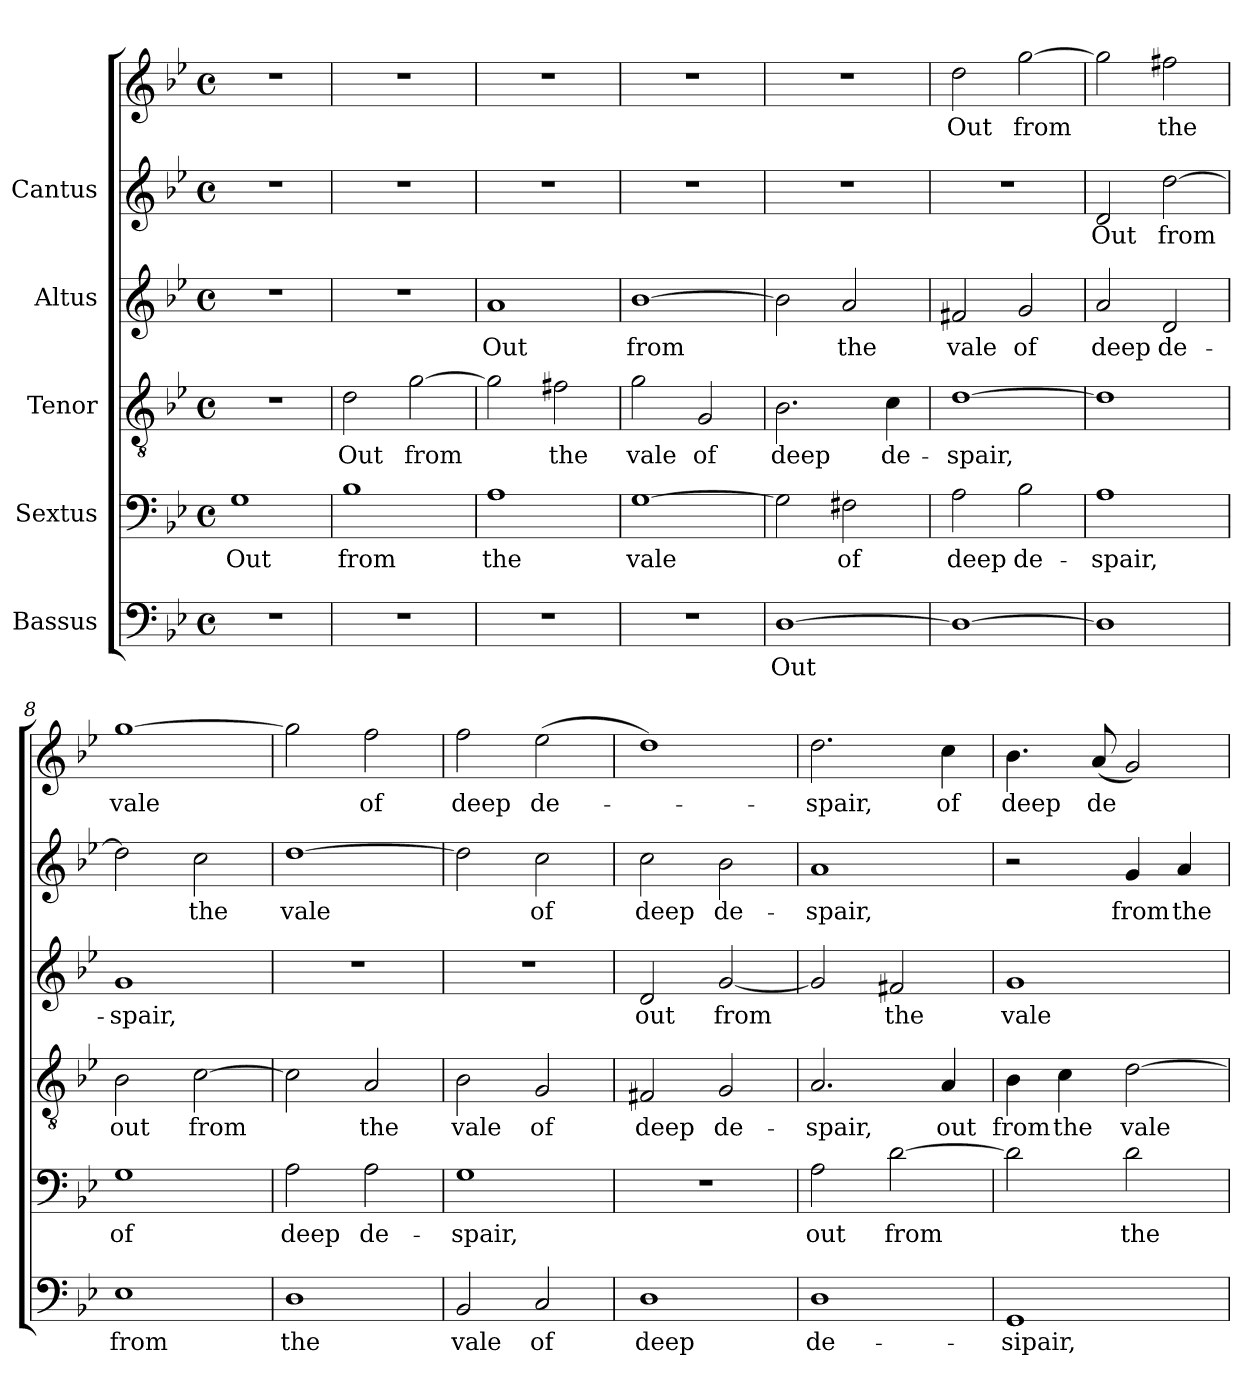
**kern	**text	**kern	**text	**kern	**text	**kern	**text	**kern	**text	**kern	**text
*part5	*part5	*part4	*part4	*part3	*part3	*part2	*part2	*part1	*part1	*part1	*part1
*staff6	*staff6	*staff5	*staff5	*staff4	*staff4	*staff3	*staff3	*staff2	*staff2	*staff1	*staff1
*I"Bassus	*	*I"Sextus	*	*I"Tenor	*	*I"Altus	*	*I"Cantus	*	*	*
!!LO:PB:g=z
*stria5	*	*stria5	*	*stria5	*	*stria5	*	*stria5	*	*stria5	*
*clefF4	*	*clefF4	*	*clefGv2	*	*clefG2	*	*clefG2	*	*clefG2	*
*k[b-e-]	*	*k[b-e-]	*	*k[b-e-]	*	*k[b-e-]	*	*k[b-e-]	*	*k[b-e-]	*
*B-:	*	*B-:	*	*B-:	*	*B-:	*	*B-:	*	*B-:	*
*M4/4	*	*M4/4	*	*M4/4	*	*M4/4	*	*M4/4	*	*M4/4	*
*met(c)	*	*met(c)	*	*met(c)	*	*met(c)	*	*met(c)	*	*met(c)	*
*MM144	*	*MM144	*	*MM144	*	*MM144	*	*MM144	*	*MM144	*
=1	=1	=1	=1	=1	=1	=1	=1	=1	=1	=1	=1
!	!	!	!LO:LY:b:cj	!	!	!	!	!	!	!	!
1r	.	1G	Out	1r	.	1r	.	1r	.	1r	.
=2	=2	=2	=2	=2	=2	=2	=2	=2	=2	=2	=2
!	!	!	!LO:LY:b:cj	!	!LO:LY:b:cj	!	!	!	!	!	!
1r	.	1B-	from	2d\	Out	1r	.	1r	.	1r	.
!	!	!	!	!	!LO:LY:b:cj	!	!	!	!	!	!
.	.	.	.	[>2g\	from	.	.	.	.	.	.
=3	=3	=3	=3	=3	=3	=3	=3	=3	=3	=3	=3
!	!	!	!LO:LY:b:cj	!	!LO:LY:b:cj	!	!LO:LY:b:cj	!	!	!	!
1r	.	1A	the	2g\]	.	1a	Out	1r	.	1r	.
!	!	!	!	!	!LO:LY:b:cj	!	!	!	!	!	!
.	.	.	.	2f#X\	the	.	.	.	.	.	.
=4	=4	=4	=4	=4	=4	=4	=4	=4	=4	=4	=4
!	!	!	!LO:LY:b:cj	!	!LO:LY:b:cj	!	!LO:LY:b:cj	!	!	!	!
1r	.	[>1G	vale	2g\	vale	[>1b-	from	1r	.	1r	.
!	!	!	!	!	!LO:LY:b:cj	!	!	!	!	!	!
.	.	.	.	2G/	of	.	.	.	.	.	.
=5	=5	=5	=5	=5	=5	=5	=5	=5	=5	=5	=5
!	!LO:LY:b:cj	!	!LO:LY:b:cj	!	!LO:LY:b:cj	!	!LO:LY:b:cj	!	!	!	!
[>1D	Out	2G\]	.	2.B-\	deep	2b-\]	.	1r	.	1r	.
!	!	!	!LO:LY:b:cj	!	!	!	!LO:LY:b:cj	!	!	!	!
.	.	2F#X\	of	.	.	2a/	the	.	.	.	.
!	!	!	!	!	!LO:LY:b:cj	!	!	!	!	!	!
.	.	.	.	4c\	de-	.	.	.	.	.	.
=6	=6	=6	=6	=6	=6	=6	=6	=6	=6	=6	=6
!	!	!	!LO:LY:b:cj	!	!LO:LY:b:cj	!	!LO:LY:b:cj	!	!	!	!LO:LY:b:cj
1D_>	.	2A\	deep	[>1d	-spair,	2f#X/	vale	1r	.	2dd\	Out
!	!	!	!LO:LY:b:cj	!	!	!	!LO:LY:b:cj	!	!	!	!LO:LY:b:cj
.	.	2B-\	de-	.	.	2g/	of	.	.	[>2gg\	from
=7	=7	=7	=7	=7	=7	=7	=7	=7	=7	=7	=7
!	!	!	!LO:LY:b:cj	!	!	!	!LO:LY:b:cj	!	!LO:LY:b:cj	!	!LO:LY:b:cj
1D]	.	1A	-spair,	1d]	.	2a/	deep	2d/	Out	2gg\]	.
!	!	!	!	!	!	!	!LO:LY:b:cj	!	!LO:LY:b:cj	!	!LO:LY:b:cj
.	.	.	.	.	.	2d/	de-	[>2dd\	from	2ff#X\	the
!!LO:LB:g=z
=8	=8	=8	=8	=8	=8	=8	=8	=8	=8	=8	=8
!	!LO:LY:b:cj	!	!LO:LY:b:cj	!	!LO:LY:b:cj	!	!LO:LY:b:cj	!	!LO:LY:b:cj	!	!LO:LY:b:cj
1E-	from	1G	of	2B-\	out	1g	-spair,	2dd\]	.	[>1gg	vale
!	!	!	!	!	!LO:LY:b:cj	!	!	!	!LO:LY:b:cj	!	!
.	.	.	.	[>2c\	from	.	.	2cc\	the	.	.
=9	=9	=9	=9	=9	=9	=9	=9	=9	=9	=9	=9
!	!LO:LY:b:cj	!	!LO:LY:b:cj	!	!LO:LY:b:cj	!	!	!	!LO:LY:b:cj	!	!LO:LY:b:cj
1D	the	2A\	deep	2c\]	.	1r	.	[>1dd	vale	2gg\]	.
!	!	!	!LO:LY:b:cj	!	!LO:LY:b:cj	!	!	!	!	!	!LO:LY:b:cj
.	.	2A\	de-	2A/	the	.	.	.	.	2ff\	of
=10	=10	=10	=10	=10	=10	=10	=10	=10	=10	=10	=10
!	!LO:LY:b:cj	!	!LO:LY:b:cj	!	!LO:LY:b:cj	!	!	!	!LO:LY:b:cj	!	!LO:LY:b:cj
2BB-/	vale	1G	-spair,	2B-\	vale	1r	.	2dd\]	-	2ff\	deep
!	!LO:LY:b:cj	!	!	!	!LO:LY:b:cj	!	!	!	!LO:LY:b:cj	!	!LO:LY:b:cj
2C/	of	.	.	2G/	of	.	.	2cc\	of	(>2ee-\	de-
=11	=11	=11	=11	=11	=11	=11	=11	=11	=11	=11	=11
!	!LO:LY:b:cj	!	!	!	!LO:LY:b:cj	!	!LO:LY:b:cj	!	!LO:LY:b:cj	!	!
1D	deep	1r	.	2F#X/	deep	2d/	out	2cc\	deep	1dd)	.
!	!	!	!	!	!LO:LY:b:cj	!	!LO:LY:b:cj	!	!LO:LY:b:cj	!	!
.	.	.	.	2G/	de-	[<2g/	from	2b-\	de-	.	.
=12	=12	=12	=12	=12	=12	=12	=12	=12	=12	=12	=12
!	!LO:LY:b:cj	!	!LO:LY:b:cj	!	!LO:LY:b:cj	!	!LO:LY:b:cj	!	!LO:LY:b:cj	!	!LO:LY:b:cj
1D	de-	2A\	out	2.A/	-spair,	2g/]	.	1a	spair,	2.dd\	-spair,
!	!	!	!LO:LY:b:cj	!	!	!	!LO:LY:b:cj	!	!	!	!
.	.	[>2d\	from	.	.	2f#X/	the	.	.	.	.
!	!	!	!	!	!LO:LY:b:cj	!	!	!	!	!	!LO:LY:b:cj
.	.	.	.	4A/	out	.	.	.	.	4cc\	of
=13	=13	=13	=13	=13	=13	=13	=13	=13	=13	=13	=13
!	!LO:LY:b:cj	!	!LO:LY:b:cj	!	!LO:LY:b:cj	!	!LO:LY:b:cj	!	!	!	!LO:LY:b:cj
1GG	-sipair,	2d\]	.	4B-\	from	1g	vale	2r	.	4.b-\	deep
!	!	!	!	!	!LO:LY:b:cj	!	!	!	!	!	!
.	.	.	.	4c\	the	.	.	.	.	.	.
!	!	!	!	!	!	!	!	!	!	!	!LO:LY:b:cj
.	.	.	.	.	.	.	.	.	.	(<8a/	de-
!	!	!	!LO:LY:b:cj	!	!LO:LY:b:cj	!	!	!	!LO:LY:b:cj	!	!LO:LY:b:cj
.	.	2d\	the	[>2d\	vale	.	.	4g/	-from	2g/)	--
!	!	!	!	!	!	!	!	!	!LO:LY:b:cj	!	!
.	.	.	.	.	.	.	.	4a/	the	.	.
=	=	=	=	=	=	=	=	=	=	=	=
*-	*-	*-	*-	*-	*-	*-	*-	*-	*-	*-	*-
